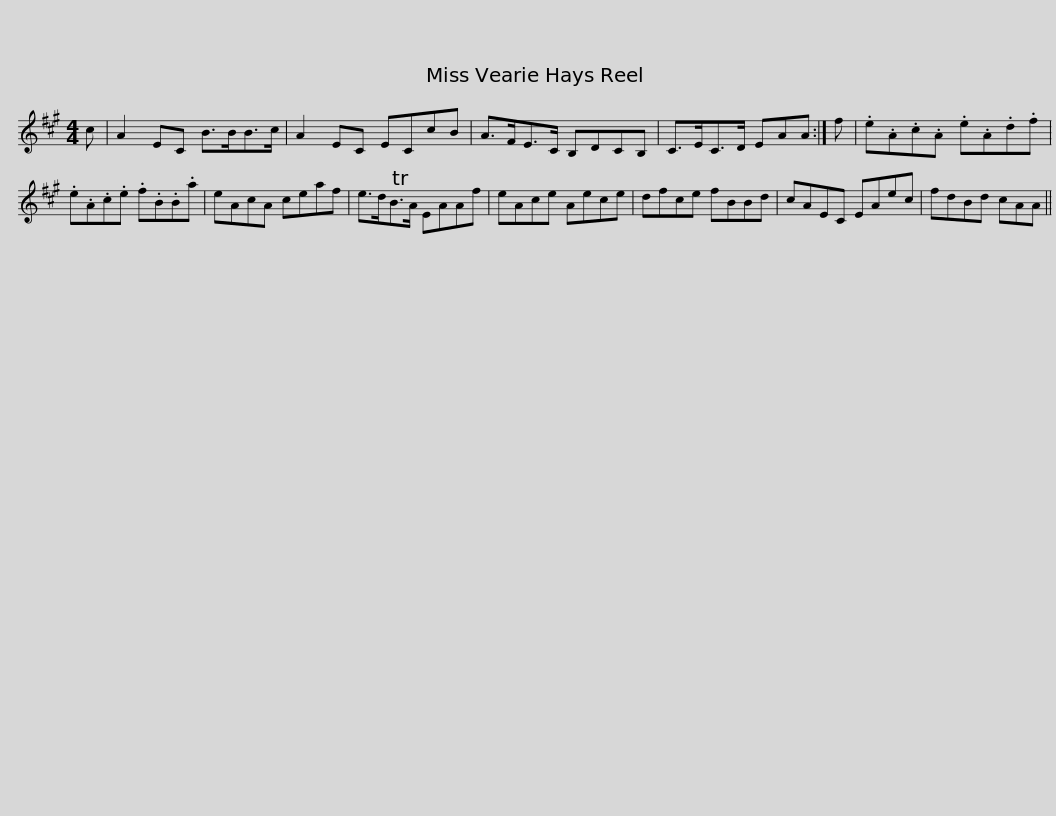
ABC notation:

X:1
L:1/8
M:4/4
I:linebreak $
K:A
V:1 treble
V:1
 c | A2 EC B>BB>c | A2 EC ECcB | A>FE>C B,DCB, | C>EC>D EAA :| %5
 f |$ .e.A.c.A .e.A.d.f | .e.A.c.e .f.B.B.a | eAcA ceaf | e>dTB>A EAAf | %10
 eAce Aece |$ dfce fBBd | cAEC EAec | fdBd cAA || %14
